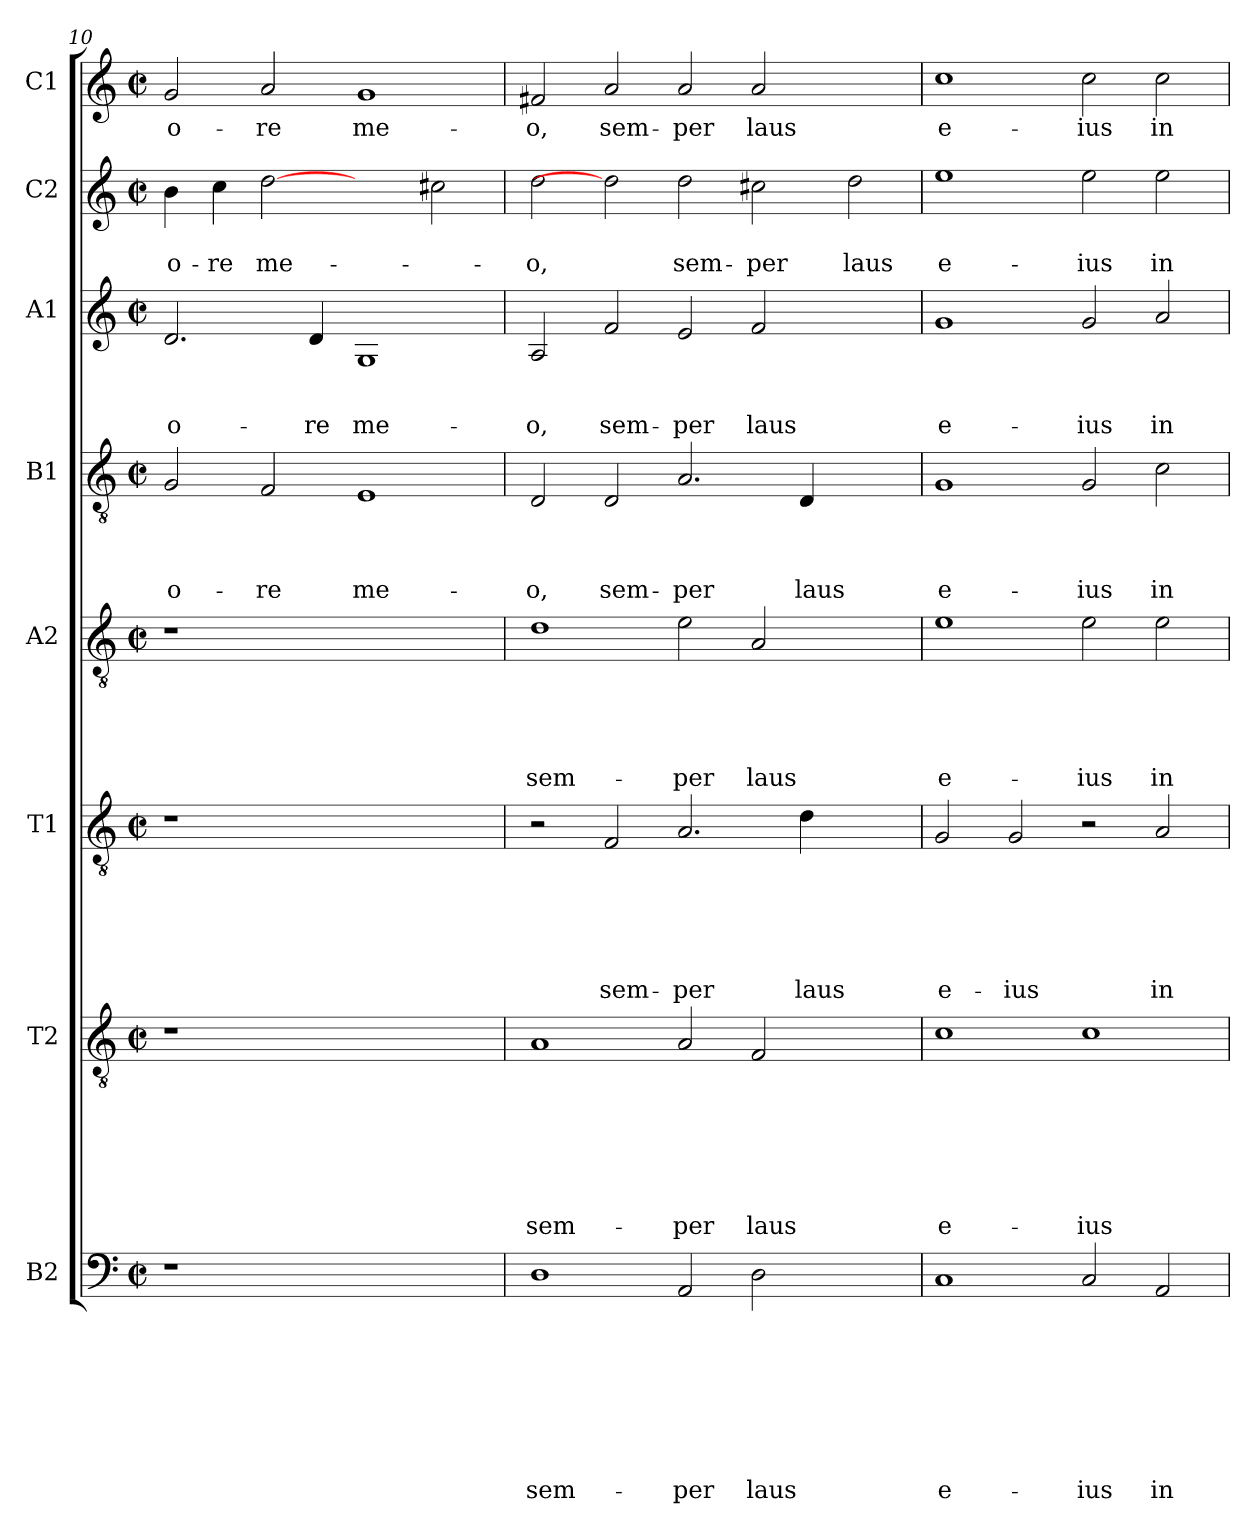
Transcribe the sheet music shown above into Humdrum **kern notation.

**kern	**text	**text	**text	**text	**text	**text	**text	**text	**kern	**text	**text	**text	**text	**text	**text	**text	**kern	**text	**text	**text	**text	**text	**text	**kern	**text	**text	**text	**text	**text	**kern	**text	**text	**text	**text	**kern	**text	**text	**text	**kern	**text	**text	**kern	**text
*part8	*part8	*part8	*part8	*part8	*part8	*part8	*part8	*part8	*part7	*part7	*part7	*part7	*part7	*part7	*part7	*part7	*part6	*part6	*part6	*part6	*part6	*part6	*part6	*part5	*part5	*part5	*part5	*part5	*part5	*part4	*part4	*part4	*part4	*part4	*part3	*part3	*part3	*part3	*part2	*part2	*part2	*part1	*part1
*staff8	*staff8	*staff8	*staff8	*staff8	*staff8	*staff8	*staff8	*staff8	*staff7	*staff7	*staff7	*staff7	*staff7	*staff7	*staff7	*staff7	*staff6	*staff6	*staff6	*staff6	*staff6	*staff6	*staff6	*staff5	*staff5	*staff5	*staff5	*staff5	*staff5	*staff4	*staff4	*staff4	*staff4	*staff4	*staff3	*staff3	*staff3	*staff3	*staff2	*staff2	*staff2	*staff1	*staff1
*I"B2	*	*	*	*	*	*	*	*	*I"T2	*	*	*	*	*	*	*	*I"T1	*	*	*	*	*	*	*I"A2	*	*	*	*	*	*I"B1	*	*	*	*	*I"A1	*	*	*	*I"C2	*	*	*I"C1	*
*clefF4	*	*	*	*	*	*	*	*	*clefGv2	*	*	*	*	*	*	*	*clefGv2	*	*	*	*	*	*	*clefGv2	*	*	*	*	*	*clefGv2	*	*	*	*	*clefG2	*	*	*	*clefG2	*	*	*clefG2	*
*k[]	*	*	*	*	*	*	*	*	*k[]	*	*	*	*	*	*	*	*k[]	*	*	*	*	*	*	*k[]	*	*	*	*	*	*k[]	*	*	*	*	*k[]	*	*	*	*k[]	*	*	*k[]	*
*C:	*	*	*	*	*	*	*	*	*C:	*	*	*	*	*	*	*	*C:	*	*	*	*	*	*	*C:	*	*	*	*	*	*C:	*	*	*	*	*C:	*	*	*	*C:	*	*	*C:	*
*M2/2	*	*	*	*	*	*	*	*	*M2/2	*	*	*	*	*	*	*	*M2/2	*	*	*	*	*	*	*M2/2	*	*	*	*	*	*M2/2	*	*	*	*	*M2/2	*	*	*	*M2/2	*	*	*M2/2	*
*met(c|)	*	*	*	*	*	*	*	*	*met(c|)	*	*	*	*	*	*	*	*met(c|)	*	*	*	*	*	*	*met(c|)	*	*	*	*	*	*met(c|)	*	*	*	*	*met(c|)	*	*	*	*met(c|)	*	*	*met(c|)	*
=10	=10	=10	=10	=10	=10	=10	=10	=10	=10	=10	=10	=10	=10	=10	=10	=10	=10	=10	=10	=10	=10	=10	=10	=10	=10	=10	=10	=10	=10	=10	=10	=10	=10	=10	=10	=10	=10	=10	=10	=10	=10	=10	=10
!	!	!	!	!	!	!	!	!	!	!	!	!	!	!	!	!	!	!	!	!	!	!	!	!	!	!	!	!	!	!	!	!	!	!LO:LY:b	!	!	!	!LO:LY:b	!	!	!LO:LY:b	!	!LO:LY:b
1r	.	.	.	.	.	.	.	.	1r	.	.	.	.	.	.	.	1r	.	.	.	.	.	.	1r	.	.	.	.	.	2G/	.	.	.	o-	2.d/	.	.	o-	4b\	.	o-	2g/	o-
!	!	!	!	!	!	!	!	!	!	!	!	!	!	!	!	!	!	!	!	!	!	!	!	!	!	!	!	!	!	!	!	!	!	!	!	!	!	!	!	!	!LO:LY:b	!	!
.	.	.	.	.	.	.	.	.	.	.	.	.	.	.	.	.	.	.	.	.	.	.	.	.	.	.	.	.	.	.	.	.	.	.	.	.	.	.	4cc\	.	-re	.	.
!	!	!	!	!	!	!	!	!	!	!	!	!	!	!	!	!	!	!	!	!	!	!	!	!	!	!	!	!	!	!	!	!	!	!LO:LY:b	!	!	!	!	!	!	!LO:LY:b	!	!LO:LY:b
.	.	.	.	.	.	.	.	.	.	.	.	.	.	.	.	.	.	.	.	.	.	.	.	.	.	.	.	.	.	2F/	.	.	.	-re	.	.	.	.	[2dd	.	me-	2a/	-re
!	!	!	!	!	!	!	!	!	!	!	!	!	!	!	!	!	!	!	!	!	!	!	!	!	!	!	!	!	!	!	!	!	!	!	!	!	!	!LO:LY:b	!	!	!	!	!
.	.	.	.	.	.	.	.	.	.	.	.	.	.	.	.	.	.	.	.	.	.	.	.	.	.	.	.	.	.	.	.	.	.	.	4d/	.	.	-re	.	.	.	.	.
!	!	!	!	!	!	!	!	!	!	!	!	!	!	!	!	!	!	!	!	!	!	!	!	!	!	!	!	!	!	!	!	!	!	!LO:LY:b	!	!	!	!LO:LY:b	!	!	!	!	!LO:LY:b
1ryy	.	.	.	.	.	.	.	.	1ryy	.	.	.	.	.	.	.	1ryy	.	.	.	.	.	.	1ryy	.	.	.	.	.	1E	.	.	.	me-	1G	.	.	me-	2ryy	.	.	1g	me-
.	.	.	.	.	.	.	.	.	.	.	.	.	.	.	.	.	.	.	.	.	.	.	.	.	.	.	.	.	.	.	.	.	.	.	.	.	.	.	2cc#X\	.	.	.	.
=11	=11	=11	=11	=11	=11	=11	=11	=11	=11	=11	=11	=11	=11	=11	=11	=11	=11	=11	=11	=11	=11	=11	=11	=11	=11	=11	=11	=11	=11	=11	=11	=11	=11	=11	=11	=11	=11	=11	=11	=11	=11	=11	=11
!	!	!	!	!	!	!	!	!LO:LY:b	!	!	!	!	!	!	!	!LO:LY:b	!	!	!	!	!	!	!	!	!	!	!	!	!LO:LY:b	!	!	!	!	!LO:LY:b	!	!	!	!LO:LY:b	!	!	!LO:LY:b	!	!LO:LY:b
1D	.	.	.	.	.	.	.	sem-	1A	.	.	.	.	.	.	sem-	2r	.	.	.	.	.	.	1d	.	.	.	.	sem-	2D/	.	.	.	-o,	2A/	.	.	-o,	2dd\	.	-o,	2f#X/	-o,
!	!	!	!	!	!	!	!	!	!	!	!	!	!	!	!	!	!	!	!	!	!	!	!LO:LY:b	!	!	!	!	!	!	!	!	!	!	!LO:LY:b	!	!	!	!LO:LY:b	!	!	!	!	!LO:LY:b
.	.	.	.	.	.	.	.	.	.	.	.	.	.	.	.	.	2F/	.	.	.	.	.	sem-	.	.	.	.	.	.	2D/	.	.	.	sem-	2f/	.	.	sem-	2dd]	.	.	2a/	sem-
!	!	!	!	!	!	!	!	!LO:LY:b	!	!	!	!	!	!	!	!LO:LY:b	!	!	!	!	!	!	!LO:LY:b	!	!	!	!	!	!LO:LY:b	!	!	!	!	!LO:LY:b	!	!	!	!LO:LY:b	!	!	!LO:LY:b	!	!LO:LY:b
2AA/	.	.	.	.	.	.	.	-per	2A/	.	.	.	.	.	.	-per	2.A/	.	.	.	.	.	-per	2e\	.	.	.	.	-per	2.A/	.	.	.	-per	2e/	.	.	-per	2dd\	.	sem-	2a/	-per
!	!	!	!	!	!	!	!	!LO:LY:b	!	!	!	!	!	!	!	!LO:LY:b	!	!	!	!	!	!	!	!	!	!	!	!	!LO:LY:b	!	!	!	!	!	!	!	!	!LO:LY:b	!	!	!LO:LY:b	!	!LO:LY:b
2D\	.	.	.	.	.	.	.	laus	2F/	.	.	.	.	.	.	laus	.	.	.	.	.	.	.	2A/	.	.	.	.	laus	.	.	.	.	.	2f/	.	.	laus	2cc#X\	.	-per	2a/	laus
!	!	!	!	!	!	!	!	!	!	!	!	!	!	!	!	!	!	!	!	!	!	!	!LO:LY:b	!	!	!	!	!	!	!	!	!	!	!LO:LY:b	!	!	!	!	!	!	!	!	!
.	.	.	.	.	.	.	.	.	.	.	.	.	.	.	.	.	4d\	.	.	.	.	.	laus	.	.	.	.	.	.	4D/	.	.	.	laus	.	.	.	.	.	.	.	.	.
!	!	!	!	!	!	!	!	!	!	!	!	!	!	!	!	!	!	!	!	!	!	!	!	!	!	!	!	!	!	!	!	!	!	!	!	!	!	!	!	!	!LO:LY:b	!	!
2ryy	.	.	.	.	.	.	.	.	2ryy	.	.	.	.	.	.	.	2ryy	.	.	.	.	.	.	2ryy	.	.	.	.	.	2ryy	.	.	.	.	2ryy	.	.	.	2dd\	.	laus	2ryy	.
=12	=12	=12	=12	=12	=12	=12	=12	=12	=12	=12	=12	=12	=12	=12	=12	=12	=12	=12	=12	=12	=12	=12	=12	=12	=12	=12	=12	=12	=12	=12	=12	=12	=12	=12	=12	=12	=12	=12	=12	=12	=12	=12	=12
!	!	!	!	!	!	!	!	!LO:LY:b	!	!	!	!	!	!	!	!LO:LY:b	!	!	!	!	!	!	!LO:LY:b	!	!	!	!	!	!LO:LY:b	!	!	!	!	!LO:LY:b	!	!	!	!LO:LY:b	!	!	!LO:LY:b	!	!LO:LY:b
1C	.	.	.	.	.	.	.	e-	1c	.	.	.	.	.	.	e-	2G/	.	.	.	.	.	e-	1e	.	.	.	.	e-	1G	.	.	.	e-	1g	.	.	e-	1ee	.	e-	1cc	e-
!	!	!	!	!	!	!	!	!	!	!	!	!	!	!	!	!	!	!	!	!	!	!	!LO:LY:b	!	!	!	!	!	!	!	!	!	!	!	!	!	!	!	!	!	!	!	!
.	.	.	.	.	.	.	.	.	.	.	.	.	.	.	.	.	2G/	.	.	.	.	.	-ius	.	.	.	.	.	.	.	.	.	.	.	.	.	.	.	.	.	.	.	.
!	!	!	!	!	!	!	!	!LO:LY:b	!	!	!	!	!	!	!	!LO:LY:b	!	!	!	!	!	!	!	!	!	!	!	!	!LO:LY:b	!	!	!	!	!LO:LY:b	!	!	!	!LO:LY:b	!	!	!LO:LY:b	!	!LO:LY:b
2C/	.	.	.	.	.	.	.	-ius	1c	.	.	.	.	.	.	-ius	2r	.	.	.	.	.	.	2e\	.	.	.	.	-ius	2G/	.	.	.	-ius	2g/	.	.	-ius	2ee\	.	-ius	2cc\	-ius
!	!	!	!	!	!	!	!	!LO:LY:b	!	!	!	!	!	!	!	!	!	!	!	!	!	!	!LO:LY:b	!	!	!	!	!	!LO:LY:b	!	!	!	!	!LO:LY:b	!	!	!	!LO:LY:b	!	!	!LO:LY:b	!	!LO:LY:b
2AA/	.	.	.	.	.	.	.	in	.	.	.	.	.	.	.	.	2A/	.	.	.	.	.	in	2e\	.	.	.	.	in	2c\	.	.	.	in	2a/	.	.	in	2ee\	.	in	2cc\	in
=	=	=	=	=	=	=	=	=	=	=	=	=	=	=	=	=	=	=	=	=	=	=	=	=	=	=	=	=	=	=	=	=	=	=	=	=	=	=	=	=	=	=	=
*-	*-	*-	*-	*-	*-	*-	*-	*-	*-	*-	*-	*-	*-	*-	*-	*-	*-	*-	*-	*-	*-	*-	*-	*-	*-	*-	*-	*-	*-	*-	*-	*-	*-	*-	*-	*-	*-	*-	*-	*-	*-	*-	*-
